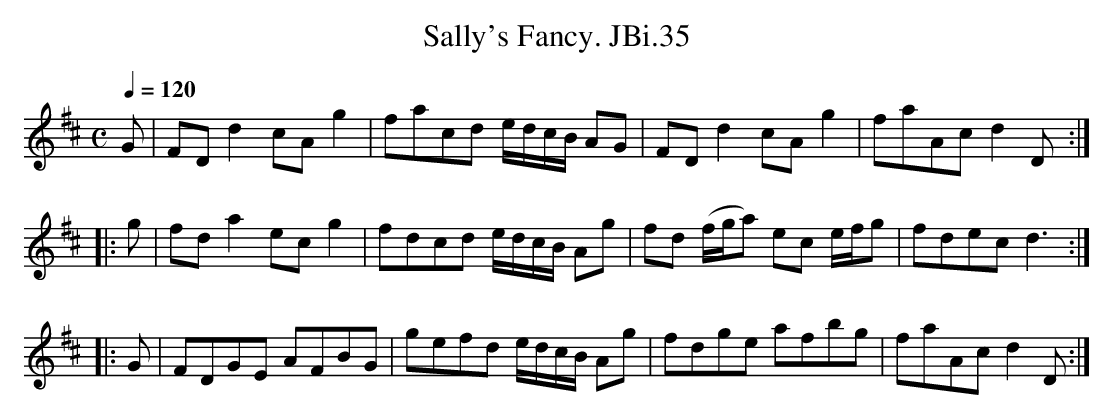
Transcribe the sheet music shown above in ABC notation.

X:1
T:Sally's Fancy. JBi.35
M:C
L:1/8
Q:1/4=120
K:D
G|FDd2cAg2|facd e/d/c/B/ AG|FDd2cAg2|faAcd2D:|
|:g|fda2ecg2|fdcd e/d/c/B/ Ag|fd (f/g/a) ec e/f/g|fdecd3:|
|:G|FDGE AFBG|gefd e/d/c/B/ Ag|fdge afbg|faAcd2D:|
